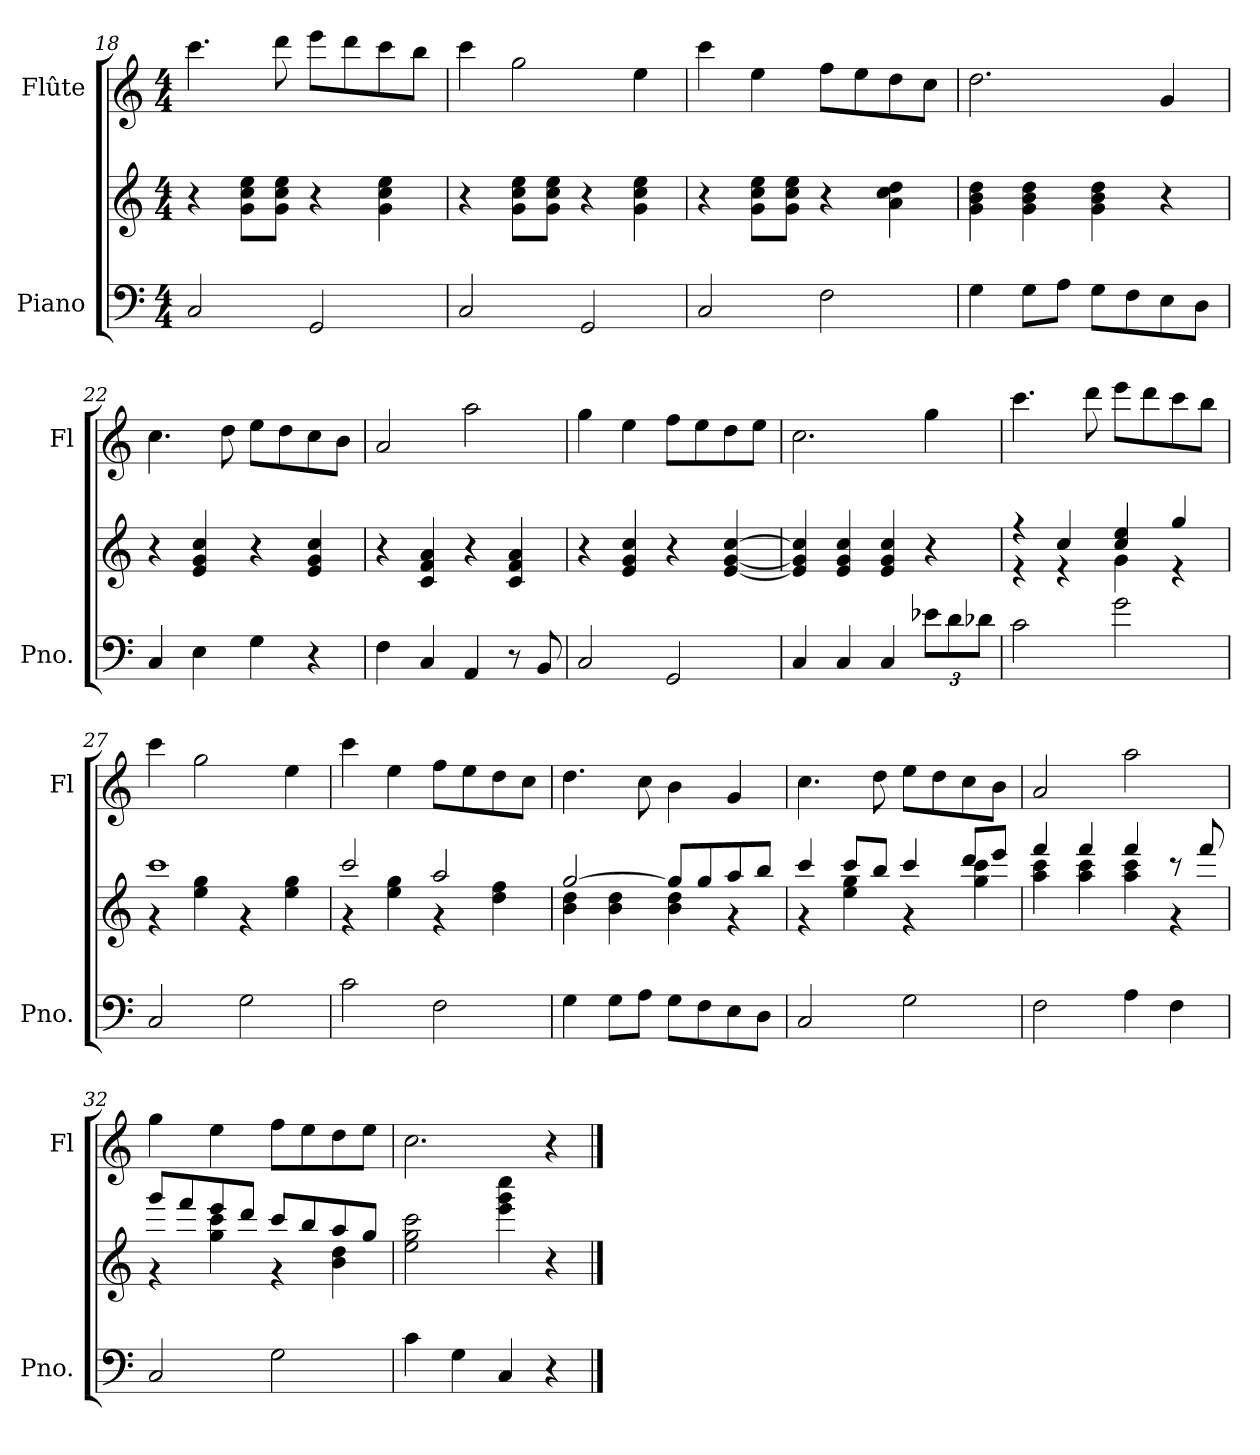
**kern	**kern	**kern
*part2	*part2	*part1
*staff3	*staff2	*staff1
*I"Piano	*	*I"Flûte
*I'Pno.	*	*I'Fl
!!LO:PB:g=z
*clefF4	*clefG2	*clefG2
*k[]	*k[]	*k[]
*M4/4	*M4/4	*M4/4
=18	=18	=18
2C/	4r	4.ccc\
.	8g\ 8cc\ 8ee\L	.
.	8g\ 8cc\ 8ee\J	8ddd\
2GG/	4r	8eee\L
.	.	8ddd\
.	4g\ 4cc\ 4ee\	8ccc\
.	.	8bb\J
=19	=19	=19
2C/	4r	4ccc\
.	8g\ 8cc\ 8ee\L	2gg\
.	8g\ 8cc\ 8ee\J	.
2GG/	4r	.
.	4g\ 4cc\ 4ee\	4ee\
=20	=20	=20
2C/	4r	4ccc\
.	8g\ 8cc\ 8ee\L	4ee\
.	8g\ 8cc\ 8ee\J	.
2F\	4r	8ff\L
.	.	8ee\
.	4a\ 4cc\ 4dd\	8dd\
.	.	8cc\J
=21	=21	=21
4G\	4g\ 4b\ 4dd\	2.dd\
8G\L	4g\ 4b\ 4dd\	.
8A\J	.	.
8G\L	4g\ 4b\ 4dd\	.
8F\	.	.
8E\	4r	4g/
8D\J	.	.
!!LO:LB:g=z
=22	=22	=22
4C/	4r	4.cc\
4E\	4e/ 4g/ 4cc/	.
.	.	8dd\
4G\	4r	8ee\L
.	.	8dd\
4r	4e/ 4g/ 4cc/	8cc\
.	.	8b\J
=23	=23	=23
4F\	4r	2a/
4C/	4c/ 4f/ 4a/	.
4AA/	4r	2aa\
8r	4c/ 4f/ 4a/	.
8BB/	.	.
=24	=24	=24
2C/	4r	4gg\
.	4e/ 4g/ 4cc/	4ee\
2GG/	4r	8ff\L
.	.	8ee\
.	[4e/ [4g/ [4cc/	8dd\
.	.	8ee\J
=25	=25	=25
4C/	4e/] 4g/] 4cc/]	2.cc\
4C/	4e/ 4g/ 4cc/	.
4C/	4e/ 4g/ 4cc/	.
*Xbrackettup	*	*
12e-X\L	4r	4gg\
12d\	.	.
12d-X\J	.	.
!!LO:LB:g=z
=26	=26	=26
*	*^	*
2c\	4r	4r	4.ccc\
.	4cc/	4r	.
.	.	.	8ddd\
2g\	4cc/ 4ee/	4g\	8eee\L
.	.	.	8ddd\
.	4gg/	4r	8ccc\
.	.	.	8bb\J
=27	=27	=27	=27
2C/	1ccc	4r	4ccc\
.	.	4ee\ 4gg\	2gg\
2G\	.	4r	.
.	.	4ee\ 4gg\	4ee\
=28	=28	=28	=28
2c\	2ccc/	4r	4ccc\
.	.	4ee\ 4gg\	4ee\
2F\	2aa/	4r	8ff\L
.	.	.	8ee\
.	.	4dd\ 4ff\	8dd\
.	.	.	8cc\J
=29	=29	=29	=29
4G\	[2gg/	4b\ 4dd\	4.dd\
8G\L	.	4b\ 4dd\	.
8A\J	.	.	8cc\
8G\L	8gg/L]	4b\ 4dd\	4b\
8F\	8gg/	.	.
8E\	8aa/	4r	4g/
8D\J	8bb/J	.	.
!!LO:LB:g=z
=30	=30	=30	=30
2C/	4ccc/	4r	4.cc\
.	8ccc/L	4ee\ 4gg\	.
.	8bb/J	.	8dd\
2G\	4ccc/	4r	8ee\L
.	.	.	8dd\
.	8ddd/L	4gg\ 4ccc\	8cc\
.	8eee/J	.	8b\J
=31	=31	=31	=31
2F\	4fff/	4aa\ 4ccc\	2a/
.	4fff/	4aa\ 4ccc\	.
4A\	4fff/	4aa\ 4ccc\	2aa\
4F\	8r	4r	.
.	8fff/	.	.
=32	=32	=32	=32
2C/	8ggg/L	4r	4gg\
.	8fff/	.	.
.	8eee/	4gg\ 4ccc\	4ee\
.	8ddd/J	.	.
2G\	8ccc/L	4r	8ff\L
.	8bb/	.	8ee\
.	8aa/	4b\ 4dd\	8dd\
.	8gg/J	.	8ee\J
*	*v	*v	*
=33	=33	=33
4c\	2ee\ 2gg\ 2ccc\	2.cc\
4G\	.	.
4C/	4eee\ 4ggg\ 4cccc\	.
4r	4r	4r
==	==	==
*-	*-	*-
